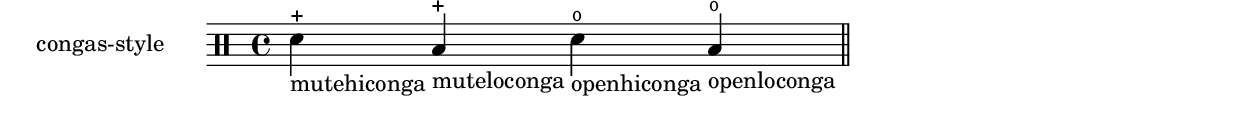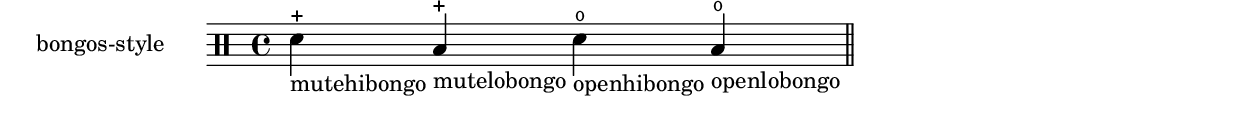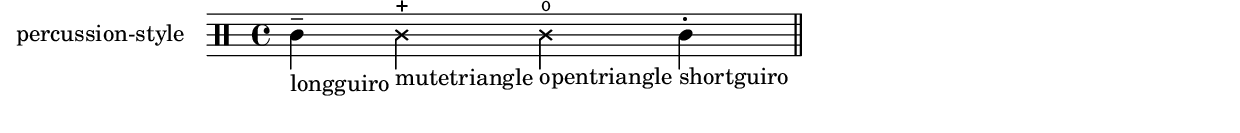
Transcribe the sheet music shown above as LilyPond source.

%% Generated by lilypond-book
%% Options: [exampleindent=10.16\mm,indent=0\mm,line-width=160\mm]
\include "lilypond-book-preamble.ly"


% ****************************************************************
% Start cut-&-pastable-section
% ****************************************************************

#(ly:set-option 'eps-box-padding 3.000000)



\paper {
  indent = 0\mm
  line-width = 160\mm
  % offset the left padding, also add 1mm as lilypond creates cropped
  % images with a little space on the right
  line-width = #(- line-width (* mm  3.000000) (* mm 1))
}

\layout {
  
}




% ****************************************************************
% ly snippet:
% ****************************************************************
\sourcefilename "/lilypond-2.23.82/input/regression/drum-scripts.ly"
\sourcefileline 0
\version "2.23.6"

\header {
  texidoc = "Pitches for drums may have a defined articulation sign.
This test checks the predefined drum-styles and prints only drum-pitches with an
articulation sign."
}

\paper { indent = 35 }

%% the currently predefined styles, see /ly/drumpitch-init.ly
#(define predefined-drumstyles
 '(drums-style
   agostini-drums-style
   weinberg-drums-style
   timbales-style
   congas-style
   bongos-style
   percussion-style))

$@(map
  (lambda (predefined-style)
    (let* (;; `predefined-drumstyles` is a symbol-list, thus lookup the style in
           ;; (current-module)
           (current-style-hash-table
             (module-ref (current-module) predefined-style))
           ;; transform the hash-table into an alist and sort it, to ensure
           ;; reproducibility
           (current-style
             (sort
               (hash-table->alist current-style-hash-table)
               (lambda (p q)
                 (symbol<? (car p) (car q)))))
           ;; keep only drum-pitches with scripts, and
           ;; add label with the appropriate name.
           (relevant-drum-notes
             (filter-map
               (lambda (entry)
                 (if (third entry)
                     (make-music
                       'NoteEvent
                       'articulations
                       (list (make-music
                               'TextScriptEvent
                               'direction DOWN
                               'text (object->string (car entry))))
                       'drum-type (car entry)
                       'duration (ly:make-duration 2))
                     #f))
               current-style)))

    #{
    \new DrumStaff
      \with {
        instrumentName = #(symbol->string predefined-style)
        drumStyleTable = #current-style-hash-table
        \textLengthOn
      }
      \drummode {
        \cadenzaOn
          %% for styles where no scripts are defined, print a spacer and a remark
          #@(if (null? relevant-drum-notes)
                (list #{ s1^"No scripts defined" #})
                relevant-drum-notes)
        \bar "||"
      }
    #}))
   predefined-drumstyles)



% ****************************************************************
% end ly snippet
% ****************************************************************
